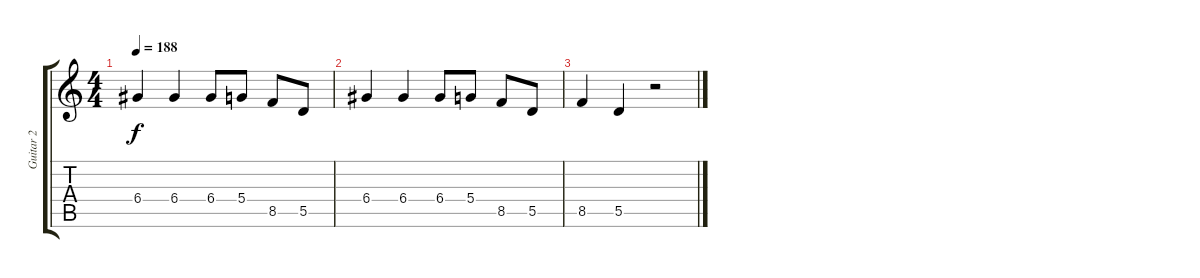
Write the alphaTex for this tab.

\track ("Guitar 2" "Guitar 2") {instrument distortionguitar}
\staff {score tabs}
\tuning (E4 B3 G3 D3 A2 D2) {hide}
\ts (4 4)
\tempo 188
\clef g2
\ks c
6.4.4{dy f} 6.4.4 6.4.8 5.4.8 8.5.8 5.5.8 |
6.4.4 6.4.4 6.4.8 5.4.8 8.5.8 5.5.8 |
8.5.4 5.5.4 r.2
